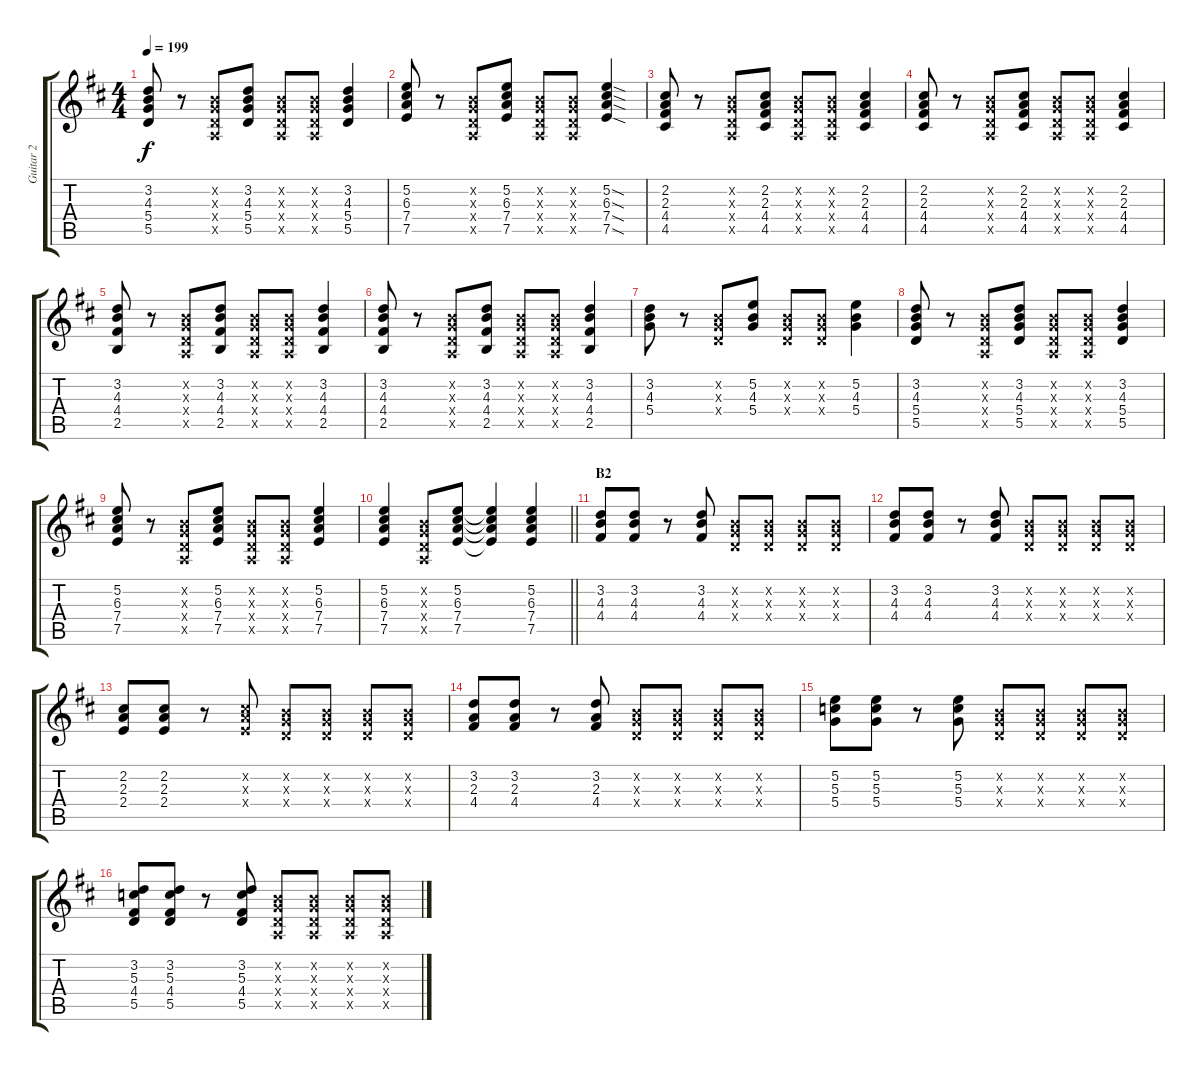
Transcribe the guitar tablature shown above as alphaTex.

\track ("Guitar 2" "Guitar 2") {instrument distortionguitar}
\staff {score tabs}
\tuning (E4 B3 G3 D3 A2 E2) {hide}
\ts (4 4)
\tempo 199
\clef g2
\ks d
(3.2 4.3 5.4 5.5).8{dy f} r.8 (0.2{x} 0.3{x} 0.4{x} 0.5{x}).8 (3.2 4.3 5.4 5.5).8 (0.2{x} 0.3{x} 0.4{x} 0.5{x}).8 (0.2{x} 0.3{x} 0.4{x} 0.5{x}).8 (3.2 4.3 5.4 5.5).4 |
(5.2 6.3 7.4 7.5).8 r.8 (0.2{x} 0.3{x} 0.4{x} 0.5{x}).8 (5.2 6.3 7.4 7.5).8 (0.2{x} 0.3{x} 0.4{x} 0.5{x}).8 (0.2{x} 0.3{x} 0.4{x} 0.5{x}).8 (5.2{sod} 6.3{sod} 7.4{sod} 7.5{sod}).4 |
(2.2 2.3 4.4 4.5).8 r.8 (0.2{x} 0.3{x} 0.4{x} 0.5{x}).8 (2.2 2.3 4.4 4.5).8 (0.2{x} 0.3{x} 0.4{x} 0.5{x}).8 (0.2{x} 0.3{x} 0.4{x} 0.5{x}).8 (2.2 2.3 4.4 4.5).4 |
(2.2 2.3 4.4 4.5).8 r.8 (0.2{x} 0.3{x} 0.4{x} 0.5{x}).8 (2.2 2.3 4.4 4.5).8 (0.2{x} 0.3{x} 0.4{x} 0.5{x}).8 (0.2{x} 0.3{x} 0.4{x} 0.5{x}).8 (2.2 2.3 4.4 4.5).4 |
(3.2 4.3 4.4 2.5).8 r.8 (0.2{x} 0.3{x} 0.4{x} 0.5{x}).8 (3.2 4.3 4.4 2.5).8 (0.2{x} 0.3{x} 0.4{x} 0.5{x}).8 (0.2{x} 0.3{x} 0.4{x} 0.5{x}).8 (3.2 4.3 4.4 2.5).4 |
(3.2 4.3 4.4 2.5).8 r.8 (0.2{x} 0.3{x} 0.4{x} 0.5{x}).8 (3.2 4.3 4.4 2.5).8 (0.2{x} 0.3{x} 0.4{x} 0.5{x}).8 (0.2{x} 0.3{x} 0.4{x} 0.5{x}).8 (3.2 4.3 4.4 2.5).4 |
(3.2 4.3 5.4).8 r.8 (0.2{x} 0.3{x} 0.4{x}).8 (5.2 4.3 5.4).8 (0.2{x} 0.3{x} 0.4{x}).8 (0.2{x} 0.3{x} 0.4{x}).8 (5.2 4.3 5.4).4 |
(3.2 4.3 5.4 5.5).8 r.8 (0.2{x} 0.3{x} 0.4{x} 0.5{x}).8 (3.2 4.3 5.4 5.5).8 (0.2{x} 0.3{x} 0.4{x} 0.5{x}).8 (0.2{x} 0.3{x} 0.4{x} 0.5{x}).8 (3.2 4.3 5.4 5.5).4 |
(5.2 6.3 7.4 7.5).8 r.8 (0.2{x} 0.3{x} 0.4{x} 0.5{x}).8 (5.2 6.3 7.4 7.5).8 (0.2{x} 0.3{x} 0.4{x} 0.5{x}).8 (0.2{x} 0.3{x} 0.4{x} 0.5{x}).8 (5.2 6.3 7.4 7.5).4 |
\barLineRight lightlight
(5.2 6.3 7.4 7.5).4 (0.2{x} 0.3{x} 0.4{x} 0.5{x}).8 (5.2 6.3 7.4 7.5).8 (5.2{t} 6.3{t} 7.4{t} 7.5{t}).4 (5.2 6.3 7.4 7.5).4 |
\section ("" "B2")
(3.2 4.3 4.4).8 (3.2 4.3 4.4).8 r.8 (3.2 4.3 4.4).8 (0.2{x} 0.3{x} 0.4{x}).8 (0.2{x} 0.3{x} 0.4{x}).8 (0.2{x} 0.3{x} 0.4{x}).8 (0.2{x} 0.3{x} 0.4{x}).8 |
(3.2 4.3 4.4).8 (3.2 4.3 4.4).8 r.8 (3.2 4.3 4.4).8 (0.2{x} 0.3{x} 0.4{x}).8 (0.2{x} 0.3{x} 0.4{x}).8 (0.2{x} 0.3{x} 0.4{x}).8 (0.2{x} 0.3{x} 0.4{x}).8 |
(2.2 2.3 2.4).8 (2.2 2.3 2.4).8 r.8 (2.2{x} 2.3{x} 2.4{x}).8 (0.2{x} 0.3{x} 0.4{x}).8 (0.2{x} 0.3{x} 0.4{x}).8 (0.2{x} 0.3{x} 0.4{x}).8 (0.2{x} 0.3{x} 0.4{x}).8 |
(3.2 2.3 4.4).8 (3.2 2.3 4.4).8 r.8 (3.2 2.3 4.4).8 (0.2{x} 0.3{x} 0.4{x}).8 (0.2{x} 0.3{x} 0.4{x}).8 (0.2{x} 0.3{x} 0.4{x}).8 (0.2{x} 0.3{x} 0.4{x}).8 |
(5.2 5.3 5.4).8 (5.2 5.3 5.4).8 r.8 (5.2 5.3 5.4).8 (0.2{x} 0.3{x} 0.4{x}).8 (0.2{x} 0.3{x} 0.4{x}).8 (0.2{x} 0.3{x} 0.4{x}).8 (0.2{x} 0.3{x} 0.4{x}).8 |
(3.2 5.3 4.4 5.5).8 (3.2 5.3 4.4 5.5).8 r.8 (3.2 5.3 4.4 5.5).8 (0.2{x} 0.3{x} 0.4{x} 0.5{x}).8 (0.2{x} 0.3{x} 0.4{x} 0.5{x}).8 (0.2{x} 0.3{x} 0.4{x} 0.5{x}).8 (0.2{x} 0.3{x} 0.4{x} 0.5{x}).8
